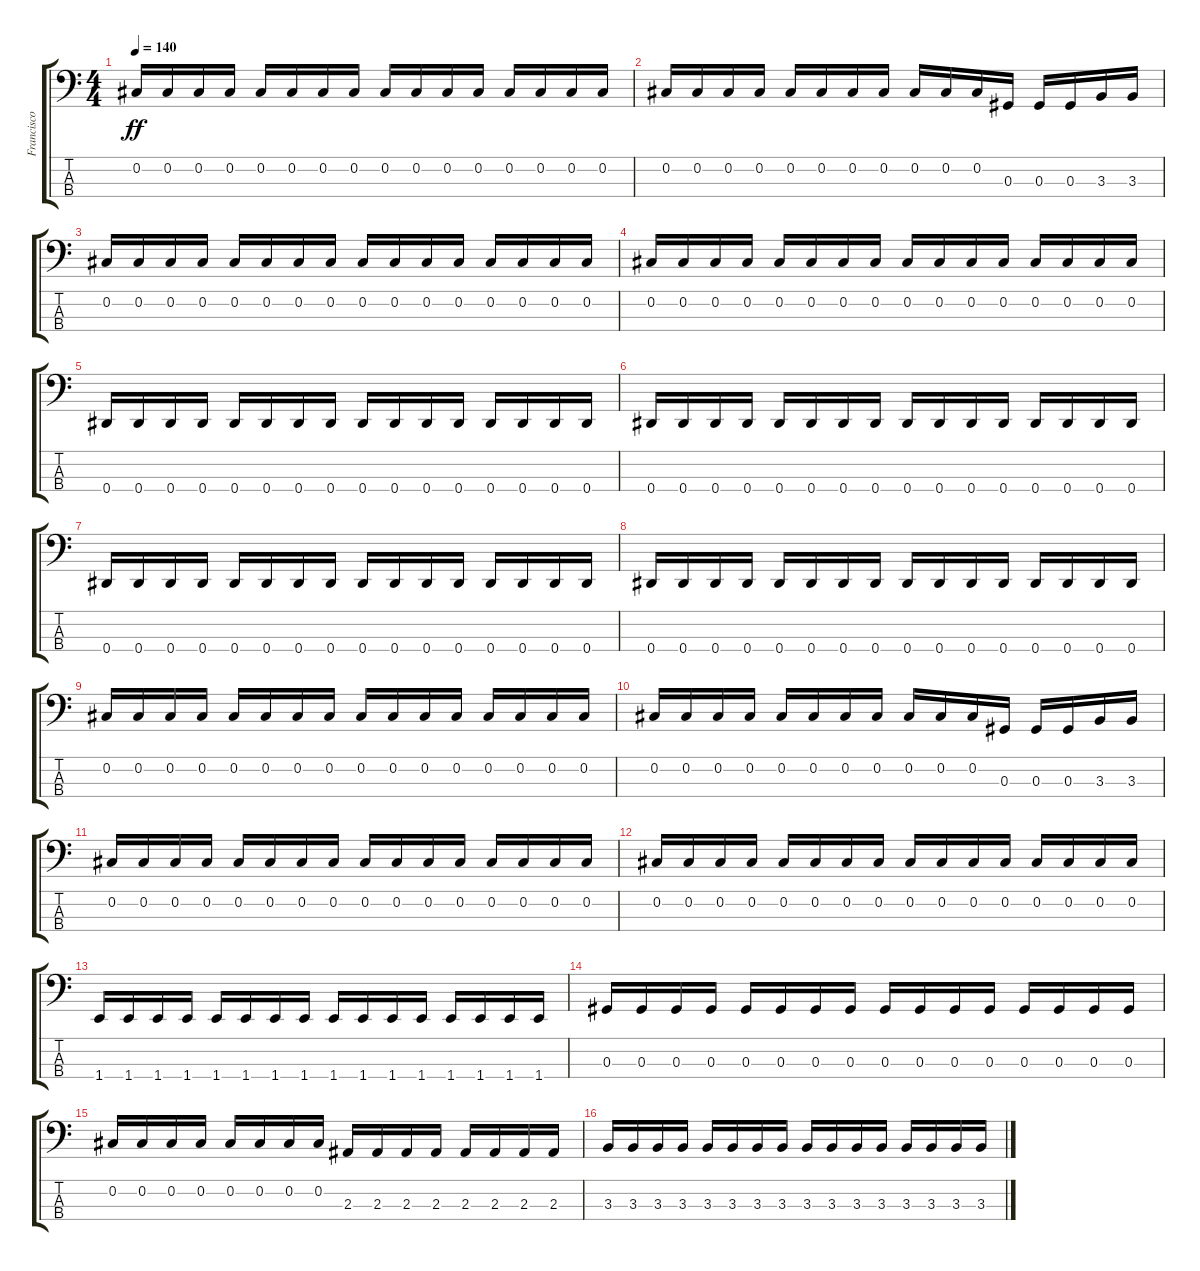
\track ("Francisco Sanchez" "Francisco ") {instrument electricbassfinger}
\staff {score tabs}
\tuning (Gb2 Db2 Ab1 Eb1) {hide}
\ts (4 4)
\tempo 140
\clef f4
\ks c
0.2.16{dy ff} 0.2.16 0.2.16 0.2.16 0.2.16 0.2.16 0.2.16 0.2.16 0.2.16 0.2.16 0.2.16 0.2.16 0.2.16 0.2.16 0.2.16 0.2.16 |
0.2.16 0.2.16 0.2.16 0.2.16 0.2.16 0.2.16 0.2.16 0.2.16 0.2.16 0.2.16 0.2.16 0.3.16 0.3.16 0.3.16 3.3.16 3.3.16 |
0.2.16 0.2.16 0.2.16 0.2.16 0.2.16 0.2.16 0.2.16 0.2.16 0.2.16 0.2.16 0.2.16 0.2.16 0.2.16 0.2.16 0.2.16 0.2.16 |
0.2.16 0.2.16 0.2.16 0.2.16 0.2.16 0.2.16 0.2.16 0.2.16 0.2.16 0.2.16 0.2.16 0.2.16 0.2.16 0.2.16 0.2.16 0.2.16 |
0.4.16 0.4.16 0.4.16 0.4.16 0.4.16 0.4.16 0.4.16 0.4.16 0.4.16 0.4.16 0.4.16 0.4.16 0.4.16 0.4.16 0.4.16 0.4.16 |
0.4.16 0.4.16 0.4.16 0.4.16 0.4.16 0.4.16 0.4.16 0.4.16 0.4.16 0.4.16 0.4.16 0.4.16 0.4.16 0.4.16 0.4.16 0.4.16 |
0.4.16 0.4.16 0.4.16 0.4.16 0.4.16 0.4.16 0.4.16 0.4.16 0.4.16 0.4.16 0.4.16 0.4.16 0.4.16 0.4.16 0.4.16 0.4.16 |
0.4.16 0.4.16 0.4.16 0.4.16 0.4.16 0.4.16 0.4.16 0.4.16 0.4.16 0.4.16 0.4.16 0.4.16 0.4.16 0.4.16 0.4.16 0.4.16 |
0.2.16 0.2.16 0.2.16 0.2.16 0.2.16 0.2.16 0.2.16 0.2.16 0.2.16 0.2.16 0.2.16 0.2.16 0.2.16 0.2.16 0.2.16 0.2.16 |
0.2.16 0.2.16 0.2.16 0.2.16 0.2.16 0.2.16 0.2.16 0.2.16 0.2.16 0.2.16 0.2.16 0.3.16 0.3.16 0.3.16 3.3.16 3.3.16 |
0.2.16 0.2.16 0.2.16 0.2.16 0.2.16 0.2.16 0.2.16 0.2.16 0.2.16 0.2.16 0.2.16 0.2.16 0.2.16 0.2.16 0.2.16 0.2.16 |
0.2.16 0.2.16 0.2.16 0.2.16 0.2.16 0.2.16 0.2.16 0.2.16 0.2.16 0.2.16 0.2.16 0.2.16 0.2.16 0.2.16 0.2.16 0.2.16 |
1.4.16 1.4.16 1.4.16 1.4.16 1.4.16 1.4.16 1.4.16 1.4.16 1.4.16 1.4.16 1.4.16 1.4.16 1.4.16 1.4.16 1.4.16 1.4.16 |
0.3.16 0.3.16 0.3.16 0.3.16 0.3.16 0.3.16 0.3.16 0.3.16 0.3.16 0.3.16 0.3.16 0.3.16 0.3.16 0.3.16 0.3.16 0.3.16 |
0.2.16 0.2.16 0.2.16 0.2.16 0.2.16 0.2.16 0.2.16 0.2.16 2.3.16 2.3.16 2.3.16 2.3.16 2.3.16 2.3.16 2.3.16 2.3.16 |
3.3.16 3.3.16 3.3.16 3.3.16 3.3.16 3.3.16 3.3.16 3.3.16 3.3.16 3.3.16 3.3.16 3.3.16 3.3.16 3.3.16 3.3.16 3.3.16
